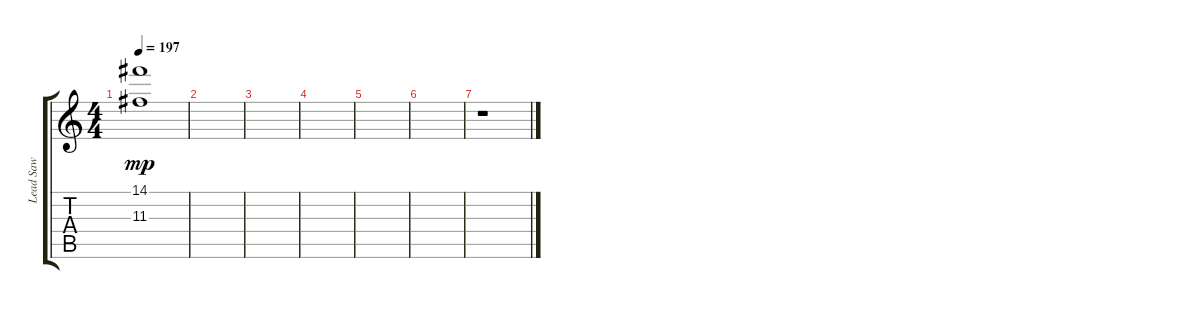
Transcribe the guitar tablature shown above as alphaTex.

\track ("Lead Saw" "Lead Saw") {instrument overdrivenguitar}
\staff {score tabs}
\tuning (E4 B3 G3 D3 A2 E2) {hide}
\ts (4 4)
\tempo 197
\clef g2
\ks c
(14.1 11.3).1{dy mp} |
|
|
|
|
|
r.1
